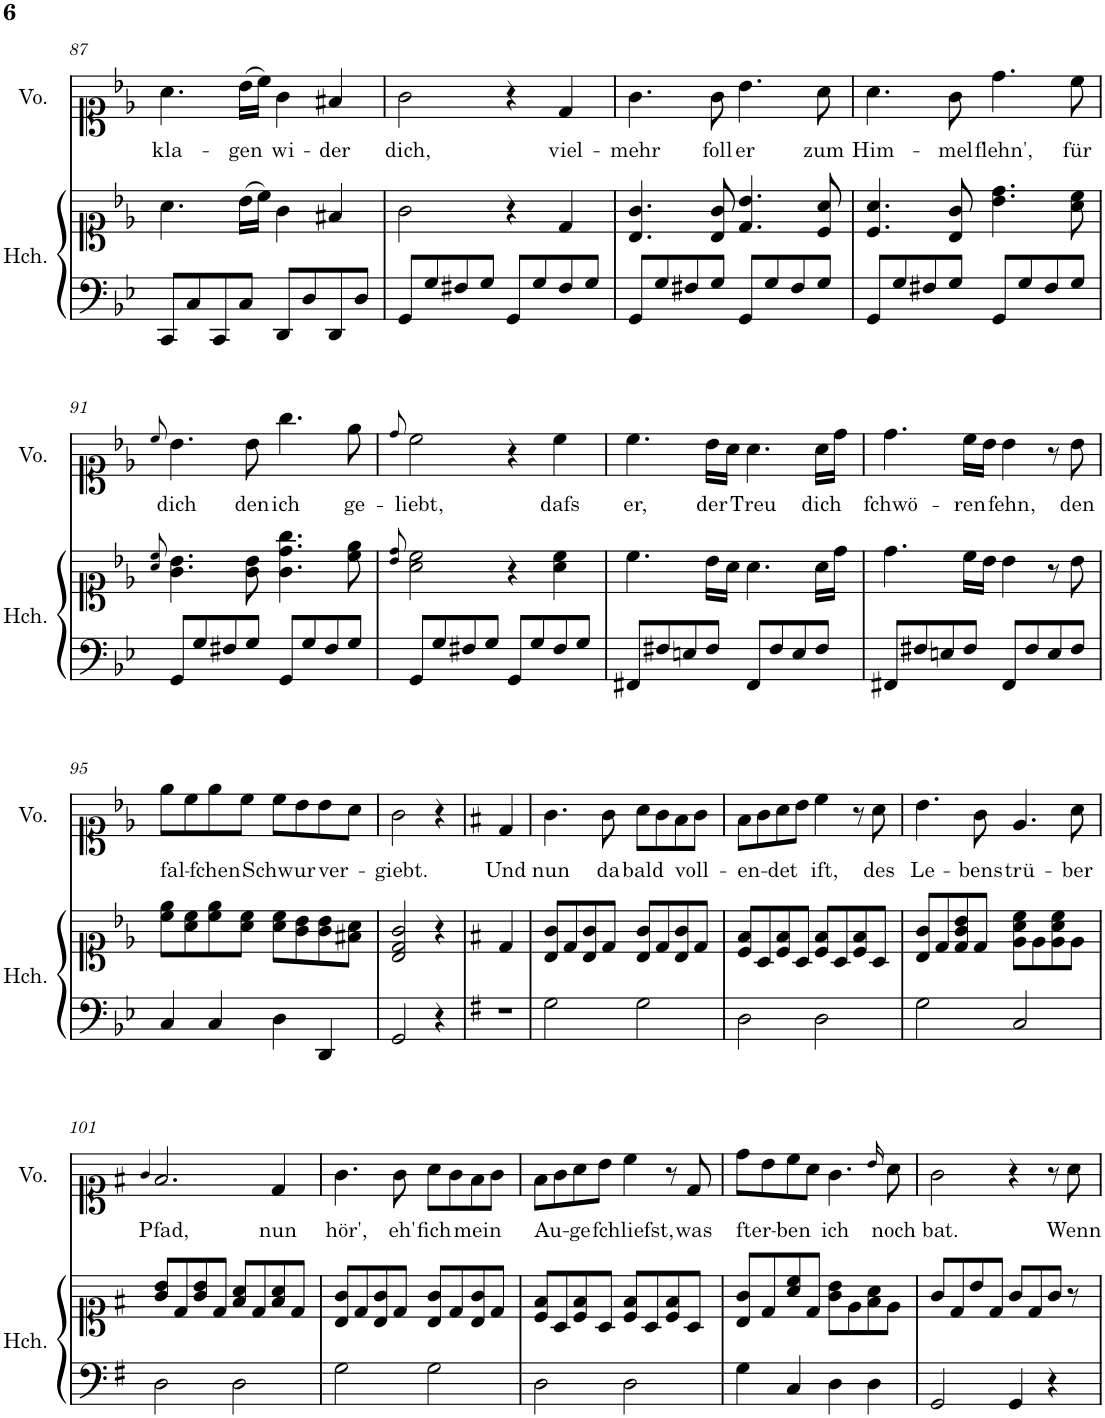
**kern	**kern	**kern	**text
*part2	*part2	*part1	*part1
*staff3	*staff2	*staff1	*staff1
*I"Harpsichord	*	*I"Voice	*
*I'Hch.	*	*I'Vo.	*
!!LO:PB:g=z
*clefF4	*clefC1	*clefC1	*
*k[b-e-]	*k[b-e-]	*k[b-e-]	*
*M4/4	*M4/4	*M4/4	*
*met(c)	*met(c)	*met(c)	*
=87	=87	=87	=87
!	!	!	!LO:LY:b
8CC/L	4.a\	4.a\	kla-
8C/	.	.	.
8CC/	.	.	.
!	!	!	!LO:LY:b
8C/J	(16b-\LL	(16b-\LL	-gen
.	16cc\JJ)	16cc\JJ)	.
!	!	!	!LO:LY:b
8DD/L	4g\	4g\	wi-
8D/	.	.	.
!	!	!	!LO:LY:b
8DD/	4f#X/	4f#X/	-der
8D/J	.	.	.
=88	=88	=88	=88
!	!	!	!LO:LY:b
8GG/L	2g\	2g\	dich,
8G/	.	.	.
8F#X/	.	.	.
8G/J	.	.	.
8GG/L	4r	4r	.
8G/	.	.	.
!	!	!	!LO:LY:b
8F#/	4d/	4d/	viel-
8G/J	.	.	.
=89	=89	=89	=89
!	!	!	!LO:LY:b
8GG/L	4.B-/ 4.g/	4.g\	-mehr
8G/	.	.	.
8F#X/	.	.	.
!	!	!	!LO:LY:b
8G/J	8B-/ 8g/	8g\	foll
!	!	!	!LO:LY:b
8GG/L	4.d/ 4.b-/	4.b-\	er
8G/	.	.	.
8F#/	.	.	.
!	!	!	!LO:LY:b
8G/J	8c/ 8a/	8a\	zum
=90	=90	=90	=90
!	!	!	!LO:LY:b
8GG/L	4.c/ 4.a/	4.a\	Him-
8G/	.	.	.
8F#X/	.	.	.
!	!	!	!LO:LY:b
8G/J	8B-/ 8g/	8g\	-mel
!	!	!	!LO:LY:b
8GG/L	4.b-\ 4.dd\	4.dd\	flehn',
8G/	.	.	.
8F#/	.	.	.
!	!	!	!LO:LY:b
8G/J	8a\ 8cc\	8cc\	für
!!LO:LB:g=z
=91	=91	=91	=91
.	8qa/ 8qcc/	8qcc/	.
!	!	!	!LO:LY:b
8GG/L	4.g\ 4.b-\	4.b-\	dich
8G/	.	.	.
8F#X/	.	.	.
!	!	!	!LO:LY:b
8G/J	8g\ 8b-\	8b-\	den
!	!	!	!LO:LY:b
8GG/L	4.g\ 4.dd\ 4.gg\	4.gg\	ich
8G/	.	.	.
8F#/	.	.	.
!	!	!	!LO:LY:b
8G/J	8cc\ 8ee-\	8ee-\	ge-
=92	=92	=92	=92
.	8qb-/ 8qdd/	8qdd/	.
!	!	!	!LO:LY:b
8GG/L	2a\ 2cc\	2cc\	-liebt,
8G/	.	.	.
8F#X/	.	.	.
8G/J	.	.	.
8GG/L	4r	4r	.
8G/	.	.	.
!	!	!	!LO:LY:b
8F#/	4a\ 4cc\	4cc\	dafs
8G/J	.	.	.
=93	=93	=93	=93
!	!	!	!LO:LY:b
8FF#X/L	4.cc\	4.cc\	er,
8F#X/	.	.	.
8En/	.	.	.
!	!	!	!LO:LY:b
8F#/J	16b-\LL	16b-\LL	der
.	16a\JJ	16a\JJ	.
!	!	!	!LO:LY:b
8FF#/L	4.a\	4.a\	Treu
8F#/	.	.	.
8E/	.	.	.
!	!	!	!LO:LY:b
8F#/J	16a\LL	16a\LL	dich
.	16dd\JJ	16dd\JJ	.
=94	=94	=94	=94
!	!	!	!LO:LY:b
8FF#X/L	4.dd\	4.dd\	fchwö-
8F#X/	.	.	.
8En/	.	.	.
!	!	!	!LO:LY:b
8F#/J	16cc\LL	16cc\LL	-ren
.	16b-\JJ	16b-\JJ	.
!	!	!	!LO:LY:b
8FF#/L	4b-\	4b-\	fehn,
8F#/	.	.	.
8E/	8r	8r	.
!	!	!	!LO:LY:b
8F#/J	8b-\	8b-\	den
!!LO:LB:g=z
=95	=95	=95	=95
!	!	!	!LO:LY:b
4C/	8cc\ 8ee-\L	8ee-\L	fal-
.	8a\ 8cc\	8cc\	.
!	!	!	!LO:LY:b
4C/	8cc\ 8ee-\	8ee-\	-fchen
.	8a\ 8cc\J	8cc\J	.
!	!	!	!LO:LY:b
4D\	8a\ 8cc\L	8cc\L	Schwur
.	8g\ 8b-\	8b-\	.
!	!	!	!LO:LY:b
4DD/	8g\ 8b-\	8b-\	ver-
.	8f#X\ 8a\J	8a\J	.
=96	=96	=96	=96
!	!	!	!LO:LY:b
2GG/	2B-/ 2d/ 2g/	2g\	-giebt.
4r	4r	4r	.
=97	=97	=97	=97
*k[f#]	*k[f#]	*k[f#]	*
!	!	!	!LO:LY:b
1r	4d/	4d/	Und
.	2.ryy	2.ryy	.
=98	=98	=98	=98
!	!	!	!LO:LY:b
2G\	8B/ 8g/L	4.g\	nun
.	8d/	.	.
.	8B/ 8g/	.	.
!	!	!	!LO:LY:b
.	8d/J	8g\	da
!	!	!	!LO:LY:b
2G\	8B/ 8g/L	8a\L	bald
.	8d/	8g\	.
!	!	!	!LO:LY:b
.	8B/ 8g/	8f#\	voll-
.	8d/J	8g\J	.
=99	=99	=99	=99
!	!	!	!LO:LY:b
2D\	8c/ 8f#/L	8f#\L	-en-
.	8A/	8g\	.
!	!	!	!LO:LY:b
.	8c/ 8f#/	8a\	-det
.	8A/J	8b\J	.
!	!	!	!LO:LY:b
2D\	8c/ 8f#/L	4cc\	ift,
.	8A/	.	.
.	8c/ 8f#/	8r	.
!	!	!	!LO:LY:b
.	8A/J	8a\	des
=100	=100	=100	=100
!	!	!	!LO:LY:b
2G\	8B/ 8g/L	4.b\	Le-
.	8d/	.	.
.	8d/ 8g/ 8b/	.	.
!	!	!	!LO:LY:b
.	8d/J	8g\	-bens
!	!	!	!LO:LY:b
2C/	8e\ 8a\ 8cc\L	4.e/	trü-
.	8e\	.	.
.	8e\ 8a\ 8cc\	.	.
!	!	!	!LO:LY:b
.	8e\J	8a\	-ber
!!LO:LB:g=z
=101	=101	=101	=101
.	.	4qg/	.
!	!	!	!LO:LY:b
2D\	8g/ 8b/L	2.f#/	Pfad,
.	8d/	.	.
.	8g/ 8b/	.	.
.	8d/J	.	.
2D\	8f#/ 8a/L	.	.
.	8d/	.	.
!	!	!	!LO:LY:b
.	8f#/ 8a/	4d/	nun
.	8d/J	.	.
=102	=102	=102	=102
!	!	!	!LO:LY:b
2G\	8B/ 8g/L	4.g\	hör',
.	8d/	.	.
.	8B/ 8g/	.	.
!	!	!	!LO:LY:b
.	8d/J	8g\	eh'
!	!	!	!LO:LY:b
2G\	8B/ 8g/L	8a\L	fich
.	8d/	8g\	.
!	!	!	!LO:LY:b
.	8B/ 8g/	8f#\	mein
.	8d/J	8g\J	.
=103	=103	=103	=103
!	!	!	!LO:LY:b
2D\	8c/ 8f#/L	8f#\L	Au-
.	8A/	8g\	.
!	!	!	!LO:LY:b
.	8c/ 8f#/	8a\	-ge
.	8A/J	8b\J	.
!	!	!	!LO:LY:b
2D\	8c/ 8f#/L	4cc\	fchliefst,
.	8A/	.	.
.	8c/ 8f#/	8r	.
!	!	!	!LO:LY:b
.	8A/J	8d/	was
=104	=104	=104	=104
!	!	!	!LO:LY:b
4G\	8B/ 8g/L	8dd\L	fter-
.	8d/	8b\	.
!	!	!	!LO:LY:b
4C/	8a/ 8cc/	8cc\	-ben
.	8d/J	8a\J	.
!	!	!	!LO:LY:b
4D\	8g\ 8b\L	4.g\	ich
.	8e\	.	.
4D\	8f#\ 8a\	.	.
.	.	16qb/	.
!	!	!	!LO:LY:b
.	8e\J	8a\	noch
=105	=105	=105	=105
!	!	!	!LO:LY:b
2GG/	8g/L	2g\	bat.
.	8d/	.	.
.	8b/	.	.
.	8d/J	.	.
4GG/	8g/L	4r	.
.	8d/	.	.
4r	8g/J	8r	.
!	!	!	!LO:LY:b
.	8r	8a\	Wenn
=	=	=	=
*-	*-	*-	*-
